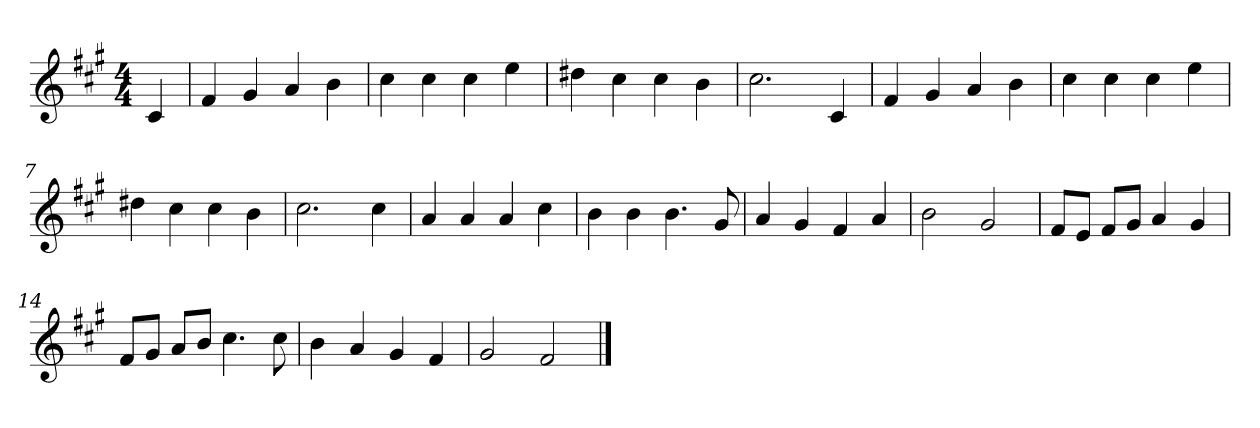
**kern
*part1
*staff1
*k[f#c#g#]
*M4/4
*MM120
=
4c#
=1
4f#
4g#
4a
4b
=2
4cc#
4cc#
4cc#
4ee
=3
4dd#X
4cc#
4cc#
4b
=4
2.cc#
4c#
=5
4f#
4g#
4a
4b
=6
4cc#
4cc#
4cc#
4ee
=7
4dd#X
4cc#
4cc#
4b
=8
2.cc#
4cc#
=9
4a
4a
4a
4cc#
=10
4b
4b
4.b
8g#
=11
4a
4g#
4f#
4a
=12
2b
2g#
=13
8f#L
8eJ
8f#L
8g#J
4a
4g#
=14
8f#L
8g#J
8aL
8bJ
4.cc#
8cc#
=15
4b
4a
4g#
4f#
=16
2g#
2f#
==
*-
